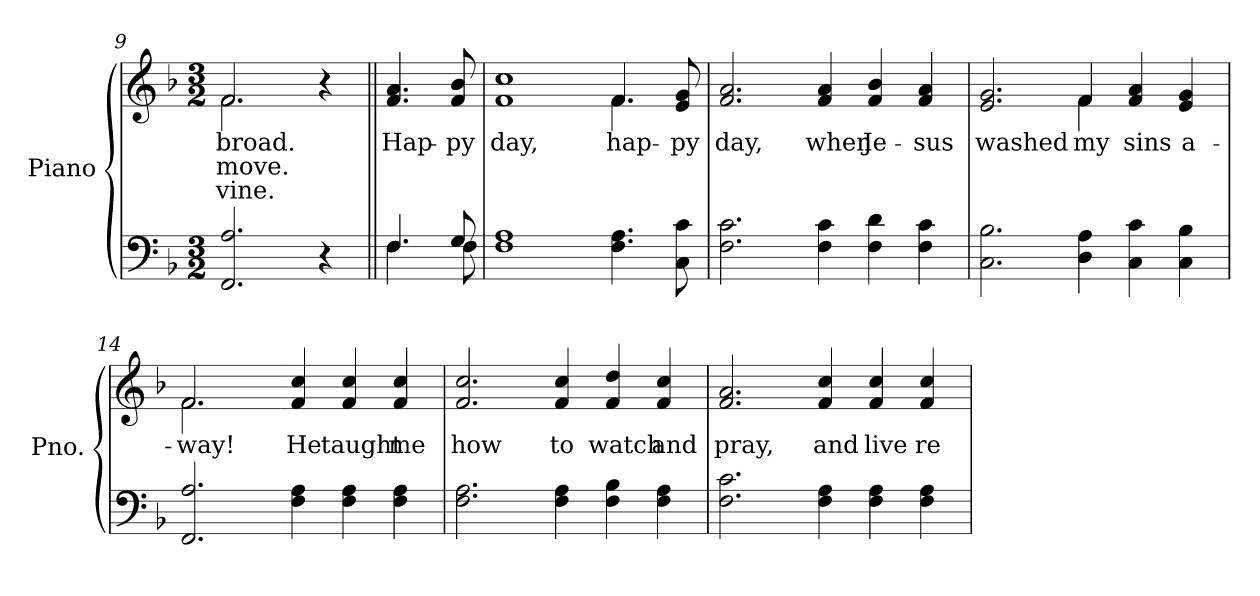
**kern	**kern	**text	**text	**text
*part2	*part1	*part1	*part1	*part1
*staff2	*staff1	*staff1	*staff1	*staff1
*I"Piano	*I"Piano	*	*	*
*I'Pno.	*I'Pno.	*	*	*
*clefF4	*clefG2	*	*	*
*k[b-]	*k[b-]	*	*	*
*F:	*F:	*	*	*
*M3/2	*M3/2	*	*	*
=9	=9	=9	=9	=9
!	!	!LO:LY:b:color=#000000	!LO:LY:b:color=#000000	!LO:LY:b:color=#000000
*	*^	*	*	*
2.FFi/ 2.Ai	2.fi/	2.fi\	-broad.	move.	-vine.
4r	4r	4ryy	.	.	.
*	*v	*v	*	*	*
=10||	=10||	=10||	=10||	=10||
*^	*	*	*	*
*	*	*^	*	*	*
!	!	!LO:TX:a:i:t=Refrain	!	!	!	!
!	!	!	!	!LO:LY:b:color=#000000	!	!
*	*	*v	*v	*	*	*
4.Fi/	4.Fi\	4.fi/ 4.ai	Hap-	.	.
!	!	!	!LO:LY:b:color=#000000	!	!
8Gi/	8Fi\	8fi/ 8b-i	-py	.	.
*v	*v	*	*	*	*
!!LO:LB:g=z
=11	=11	=11	=11	=11
*^	*	*	*	*
!	!	!	!LO:LY:b:color=#000000	!	!
*v	*v	*^	*	*	*
1Fi 1Ai	1fi 1cci	1ryy	day,	.	.
!	!	!	!LO:LY:b:color=#000000	!	!
4.Fi\ 4.Ai	4.fi/	4.fi\	hap-	.	.
!	!	!	!LO:LY:b:color=#000000	!	!
8Ci\ 8ci	8ei/ 8gi	8ryy	-py	.	.
*	*v	*v	*	*	*
=12	=12	=12	=12	=12
*	*^	*	*	*
!	!	!	!LO:LY:b:color=#000000	!	!
*	*v	*v	*	*	*
2.Fi\ 2.ci	2.fi/ 2.ai	day,	.	.
!	!	!LO:LY:b:color=#000000	!	!
4Fi\ 4ci	4fi/ 4ai	when	.	.
!	!	!LO:LY:b:color=#000000	!	!
4Fi\ 4di	4fi/ 4b-i	Je-	.	.
!	!	!LO:LY:b:color=#000000	!	!
4Fi\ 4ci	4fi/ 4ai	-sus	.	.
=13	=13	=13	=13	=13
!	!	!LO:LY:b:color=#000000	!	!
*	*^	*	*	*
2.Ci\ 2.B-i	2.ei/ 2.gi	2.ryy	washed	.	.
!	!	!	!LO:LY:b:color=#000000	!	!
4Di\ 4Ai	4fi/	4fi\	my	.	.
!	!	!	!LO:LY:b:color=#000000	!	!
4Ci\ 4ci	4fi/ 4ai	2ryy	sins	.	.
!	!	!	!LO:LY:b:color=#000000	!	!
4Ci\ 4B-i	4ei/ 4gi	.	a-	.	.
=14	=14	=14	=14	=14	=14
!	!	!	!LO:LY:b:color=#000000	!	!
2.FFi/ 2.Ai	2.fi/	2.fi\	-way!	.	.
*	*v	*v	*	*	*
!!LO:LB:g=z
=15-	=15-	=15-	=15-	=15-
*	*^	*	*	*
!	!	!	!LO:LY:b:color=#000000	!	!
*	*v	*v	*	*	*
4Fi\ 4Ai	4fi/ 4cci	He	.	.
!	!	!LO:LY:b:color=#000000	!	!
4Fi\ 4Ai	4fi/ 4cci	taught	.	.
!	!	!LO:LY:b:color=#000000	!	!
4Fi\ 4Ai	4fi/ 4cci	me	.	.
=16	=16	=16	=16	=16
!	!	!LO:LY:b:color=#000000	!	!
2.Fi\ 2.Ai	2.fi/ 2.cci	how	.	.
!	!	!LO:LY:b:color=#000000	!	!
4Fi\ 4Ai	4fi/ 4cci	to	.	.
!	!	!LO:LY:b:color=#000000	!	!
4Fi\ 4B-i	4fi/ 4ddi	watch	.	.
!	!	!LO:LY:b:color=#000000	!	!
4Fi\ 4Ai	4fi/ 4cci	and	.	.
=17	=17	=17	=17	=17
!	!	!LO:LY:b:color=#000000	!	!
2.Fi\ 2.ci	2.fi/ 2.ai	pray,	.	.
!	!	!LO:LY:b:color=#000000	!	!
4Fi\ 4Ai	4fi/ 4cci	and	.	.
!	!	!LO:LY:b:color=#000000	!	!
4Fi\ 4Ai	4fi/ 4cci	live	.	.
!	!	!LO:LY:b:color=#000000	!	!
4Fi\ 4Ai	4fi/ 4cci	re-	.	.
=	=	=	=	=
*-	*-	*-	*-	*-
